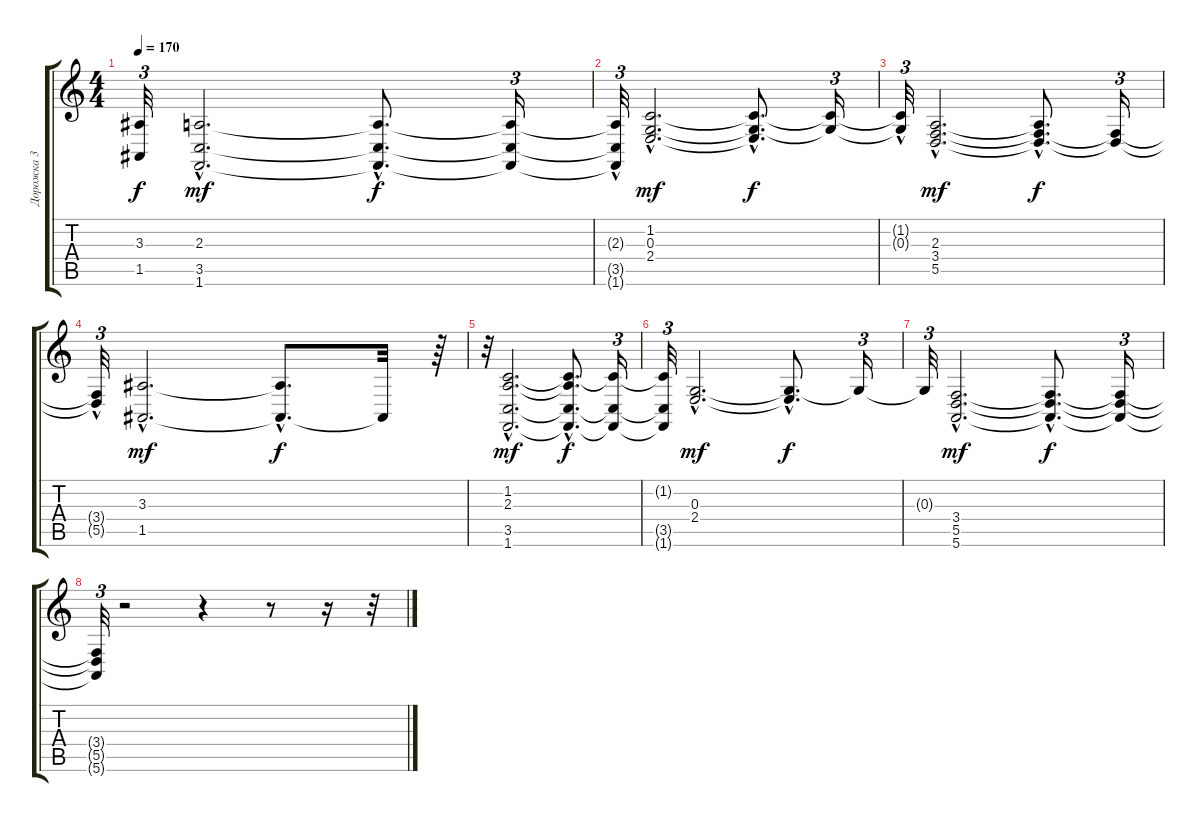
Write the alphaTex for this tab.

\track ("Дорожка 3" "Дорожка 3") {instrument stringensemble1}
\staff {score tabs}
\tuning (E4 B3 G3 D3 A2 E2) {hide}
\ts (4 4)
\tempo 170
\clef g2
\ks c
(3.3{t} 1.5{t}).32{tu (3 2) dy f} (2.3{hac} 3.5{hac} 1.6{hac}).2{d dy mf} (2.3{hac t} 3.5{hac t} 1.6{hac t}).8{d dy f} (2.3{t} 3.5{t} 1.6{t}).16{tu (3 2)} |
(2.3{hac t} 3.5{t} 1.6{t}).32{tu (3 2)} (1.2{hac} 0.3{hac} 2.4{hac}).2{d dy mf} (1.2{hac t} 0.3{hac t} 2.4{t}).8{d dy f} (1.2{t} 0.3{t}).16{tu (3 2)} |
(1.2{hac t} 0.3{hac t}).32{tu (3 2)} (2.3{hac} 3.4{hac} 5.5{hac}).2{d dy mf} (2.3{t} 3.4{hac t} 5.5{hac t}).8{d dy f} (3.4{t} 5.5{t}).16{tu (3 2)} |
(3.4{t} 5.5{hac t}).32{tu (3 2)} (3.3{hac} 1.5{hac}).2{d dy mf} (3.3{hac t} 1.5{hac t}).8{d dy f} 1.5{t}.32 r.64{tu (3 2)} |
r.32{tu (3 2)} (1.2{hac} 2.3{hac} 3.5{hac} 1.6{hac}).2{d dy mf} (1.2{hac t} 2.3{t} 3.5{hac t} 1.6{hac t}).8{d dy f} (1.2{t} 3.5{t} 1.6{t}).16{tu (3 2)} |
(1.2{t} 3.5{t} 1.6{t}).32{tu (3 2)} (0.3{hac} 2.4{hac}).2{d dy mf} (0.3{hac t} 2.4{hac t}).8{d dy f} 0.3{t}.16{tu (3 2)} |
0.3{t}.32{tu (3 2)} (3.4{hac} 5.5{hac} 5.6{hac}).2{d dy mf} (3.4{hac t} 5.5{hac t} 5.6{hac t}).8{d dy f} (3.4{t} 5.5{t} 5.6{t}).16{tu (3 2)} |
(3.4{t} 5.5{t} 5.6{t}).32{tu (3 2)} r.2 r.4 r.8 r.16 r.32
